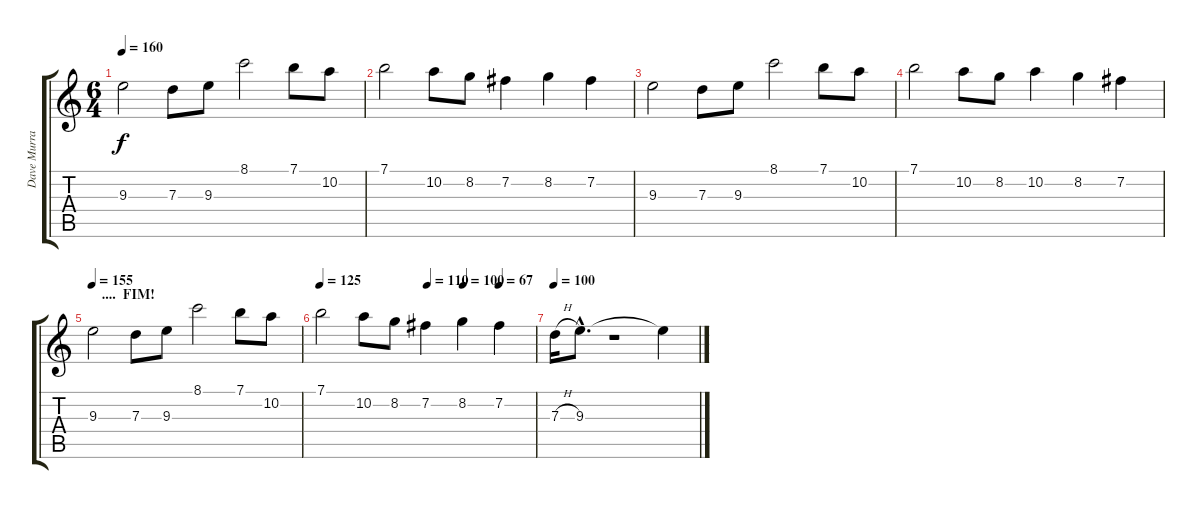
\track ("Dave Murray" "Dave Murra") {instrument electricguitarclean}
\staff {score tabs}
\tuning (E4 B3 G3 D3 A2 E2) {hide}
\ts (6 4)
\tempo 160
\clef g2
\ks c
9.3.2{dy f} 7.3.8 9.3.8 8.1.2 7.1.8 10.2.8 |
7.1.2 10.2.8 8.2.8 7.2.4 8.2.4 7.2.4 |
9.3.2 7.3.8 9.3.8 8.1.2 7.1.8 10.2.8 |
7.1.2 10.2.8 8.2.8 10.2.4 8.2.4 7.2.4 |
\section ("" "    ....  FIM!      ")
\tempo 155
9.3.2 7.3.8 9.3.8 8.1.2 7.1.8 10.2.8 |
\tempo 125
\tempo (110 0.5)
\tempo (100 0.6666666666666666)
\tempo (67 0.8333333333333334)
7.1.2 10.2.8 8.2.8 7.2.4 8.2.4 7.2.4 |
\tempo 100
7.3{h}.16 9.3{hac}.8{d} r.1 9.3{t}.4
